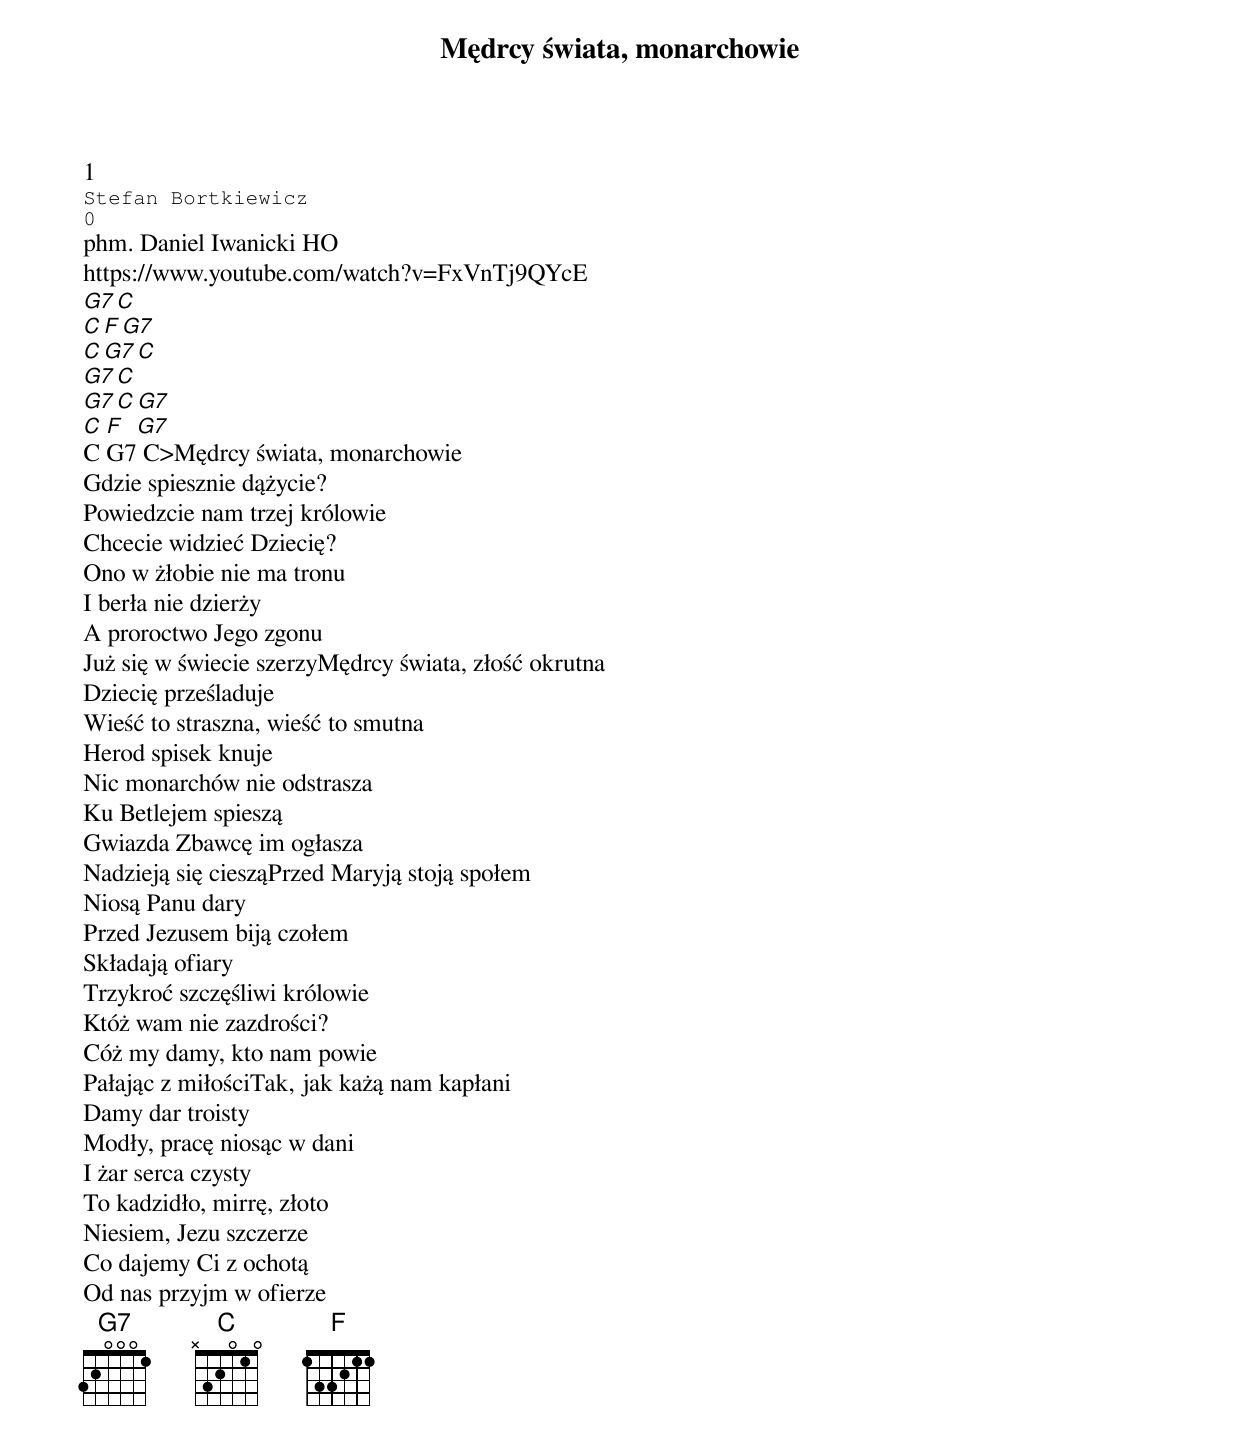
Mędrcy świata, monarchowie
1
Stefan Bortkiewicz
0
phm. Daniel Iwanicki HO
https://www.youtube.com/watch?v=FxVnTj9QYcE
G7 C
C F G7
C G7 C
G7 C
G7 C G7
C F G7
C G7 C>Mędrcy świata, monarchowie
Gdzie spiesznie dążycie?
Powiedzcie nam trzej królowie
Chcecie widzieć Dziecię?
Ono w żłobie nie ma tronu
I berła nie dzierży
A proroctwo Jego zgonu
Już się w świecie szerzy<1>Mędrcy świata, złość okrutna
Dziecię prześladuje
Wieść to straszna, wieść to smutna
Herod spisek knuje
Nic monarchów nie odstrasza
Ku Betlejem spieszą
Gwiazda Zbawcę im ogłasza
Nadzieją się cieszą<1>Przed Maryją stoją społem
Niosą Panu dary
Przed Jezusem biją czołem
Składają ofiary
Trzykroć szczęśliwi królowie
Któż wam nie zazdrości?
Cóż my damy, kto nam powie
Pałając z miłości<1>Tak, jak każą nam kapłani
Damy dar troisty
Modły, pracę niosąc w dani
I żar serca czysty
To kadzidło, mirrę, złoto
Niesiem, Jezu szczerze
Co dajemy Ci z ochotą
Od nas przyjm w ofierze
